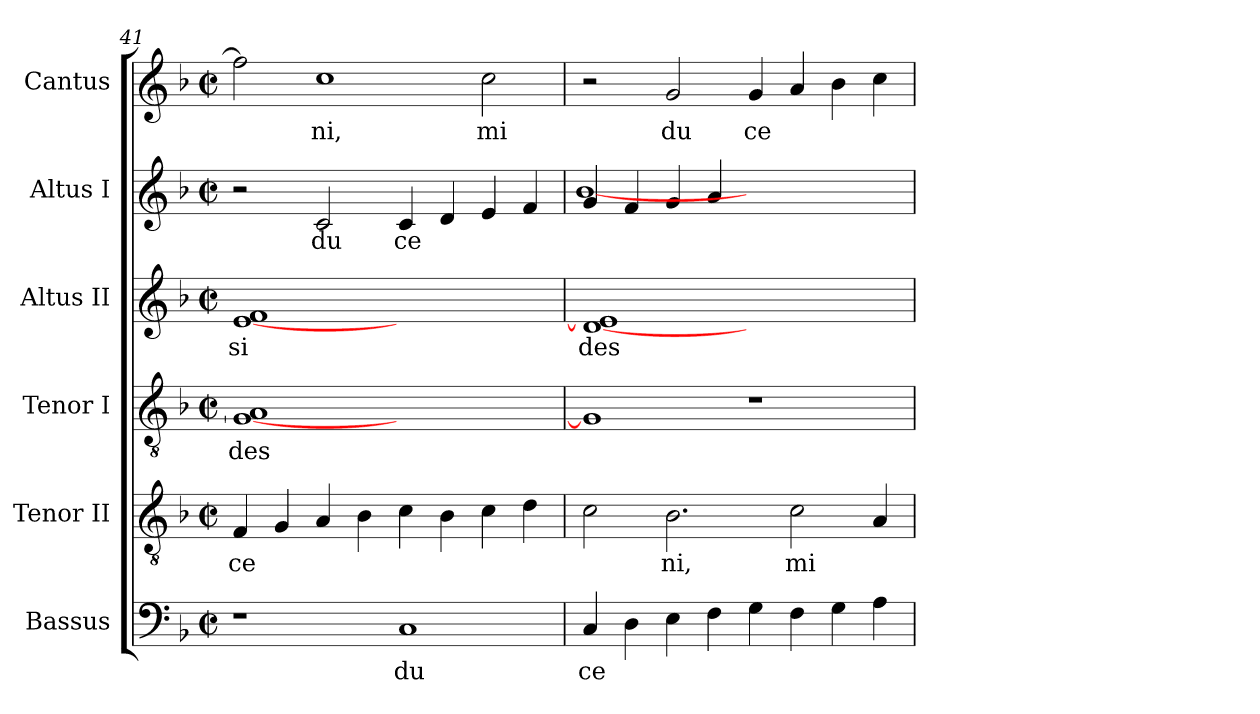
**kern	**text	**kern	**text	**kern	**text	**kern	**text	**kern	**text	**kern	**text
*part6	*part6	*part5	*part5	*part4	*part4	*part3	*part3	*part2	*part2	*part1	*part1
*staff6	*staff6	*staff5	*staff5	*staff4	*staff4	*staff3	*staff3	*staff2	*staff2	*staff1	*staff1
*I"Bassus	*	*I"Tenor II	*	*I"Tenor I	*	*I"Altus II	*	*I"Altus I	*	*I"Cantus	*
*clefF4	*	*clefGv2	*	*clefGv2	*	*clefG2	*	*clefG2	*	*clefG2	*
*k[b-]	*	*k[b-]	*	*k[b-]	*	*k[b-]	*	*k[b-]	*	*k[b-]	*
*F:	*	*F:	*	*F:	*	*F:	*	*F:	*	*F:	*
*M2/2	*	*M2/2	*	*M2/2	*	*M2/2	*	*M2/2	*	*M2/2	*
*met(c|)	*	*met(c|)	*	*met(c|)	*	*met(c|)	*	*met(c|)	*	*met(c|)	*
=41	=41	=41	=41	=41	=41	=41	=41	=41	=41	=41	=41
!	!	!	!LO:LY:b:cj	!	!LO:LY:b:cj	!	!LO:LY:b:cj	!	!	!	!
1r	.	4F/	ce	1A] [<1G	des	1f [<1e	si	2r	.	2ff\]	.
.	.	4G/	.	.	.	.	.	.	.	.	.
!	!	!	!	!	!	!	!	!	!LO:LY:b:cj	!	!LO:LY:b:cj
.	.	4A/	.	.	.	.	.	2c/	du	1cc	ni,
.	.	4B-\	.	.	.	.	.	.	.	.	.
!	!LO:LY:b:cj	!	!	!	!	!	!	!	!LO:LY:b:cj	!	!
1C	du	4c\	.	1ryy	.	1ryy	.	4c/	ce	.	.
.	.	4B-\	.	.	.	.	.	4d/	.	.	.
!	!	!	!	!	!	!	!	!	!	!	!LO:LY:b:cj
.	.	4c\	.	.	.	.	.	4e/	.	2cc\	mi
.	.	4d\	.	.	.	.	.	4f/	.	.	.
=42	=42	=42	=42	=42	=42	=42	=42	=42	=42	=42	=42
!	!LO:LY:b:cj	!	!	!	!	!	!LO:LY:b:cj	!	!	!	!
*	*	*	*	*	*	*	*	*^	*	*	*
4C/	ce	2c\	.	1G]	.	1e] [<1d	des	4g/	[>1b-	.	2r	.
4D\	.	.	.	.	.	.	.	4f/	.	.	.	.
!	!	!	!LO:LY:b:cj	!	!	!	!	!	!	!	!	!LO:LY:b:cj
4E\	.	2.B-\	ni,	.	.	.	.	4g/	.	.	2g/	du
4F\	.	.	.	.	.	.	.	4a/	.	.	.	.
!	!	!	!	!	!	!	!	!	!	!	!	!LO:LY:b:cj
4G\	.	.	.	1r	.	1ryy	.	1ryy	1ryy	.	4g/	ce
!	!	!	!LO:LY:b:cj	!	!	!	!	!	!	!	!	!
4F\	.	2c\	mi	.	.	.	.	.	.	.	4a/	.
4G\	.	.	.	.	.	.	.	.	.	.	4b-\	.
4A\	.	4A/	.	.	.	.	.	.	.	.	4cc\	.
*	*	*	*	*	*	*	*	*v	*v	*	*	*
=	=	=	=	=	=	=	=	=	=	=	=
*-	*-	*-	*-	*-	*-	*-	*-	*-	*-	*-	*-
